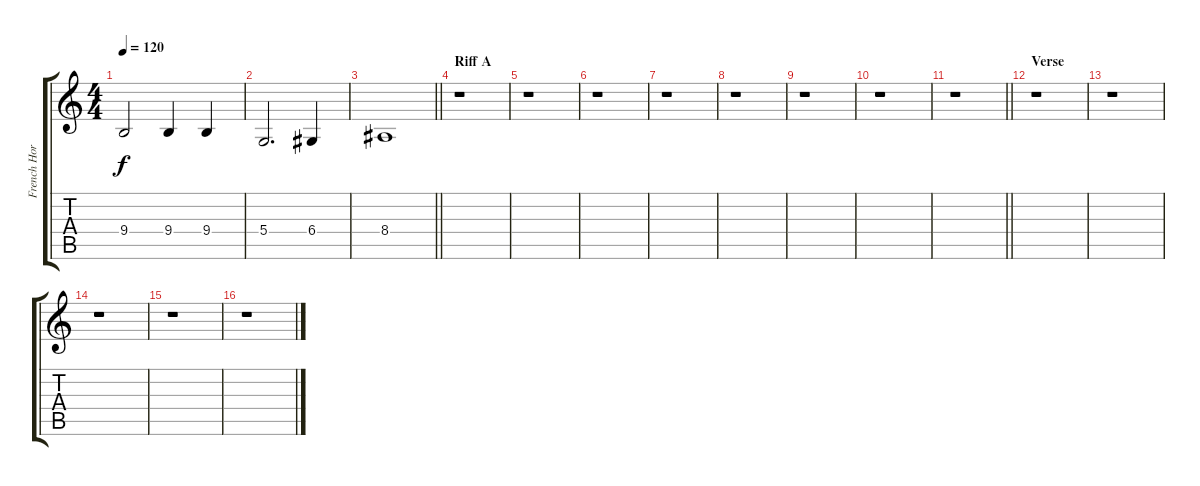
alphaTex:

\track ("French Horn" "French Hor") {instrument frenchhorn}
\staff {score tabs}
\tuning (E4 B3 G3 D3 A2 E2) {hide}
\ts (4 4)
\tempo 120
\clef g2
\ks c
9.4.2{dy f} 9.4.4 9.4.4 |
5.4.2{d} 6.4.4 |
\barLineRight lightlight
8.4.1 |
\section ("" "Riff A")
r.1 |
r.1 |
r.1 |
r.1 |
r.1 |
r.1 |
r.1 |
\barLineRight lightlight
r.1 |
\section ("" "Verse")
r.1 |
r.1 |
r.1 |
r.1 |
r.1
